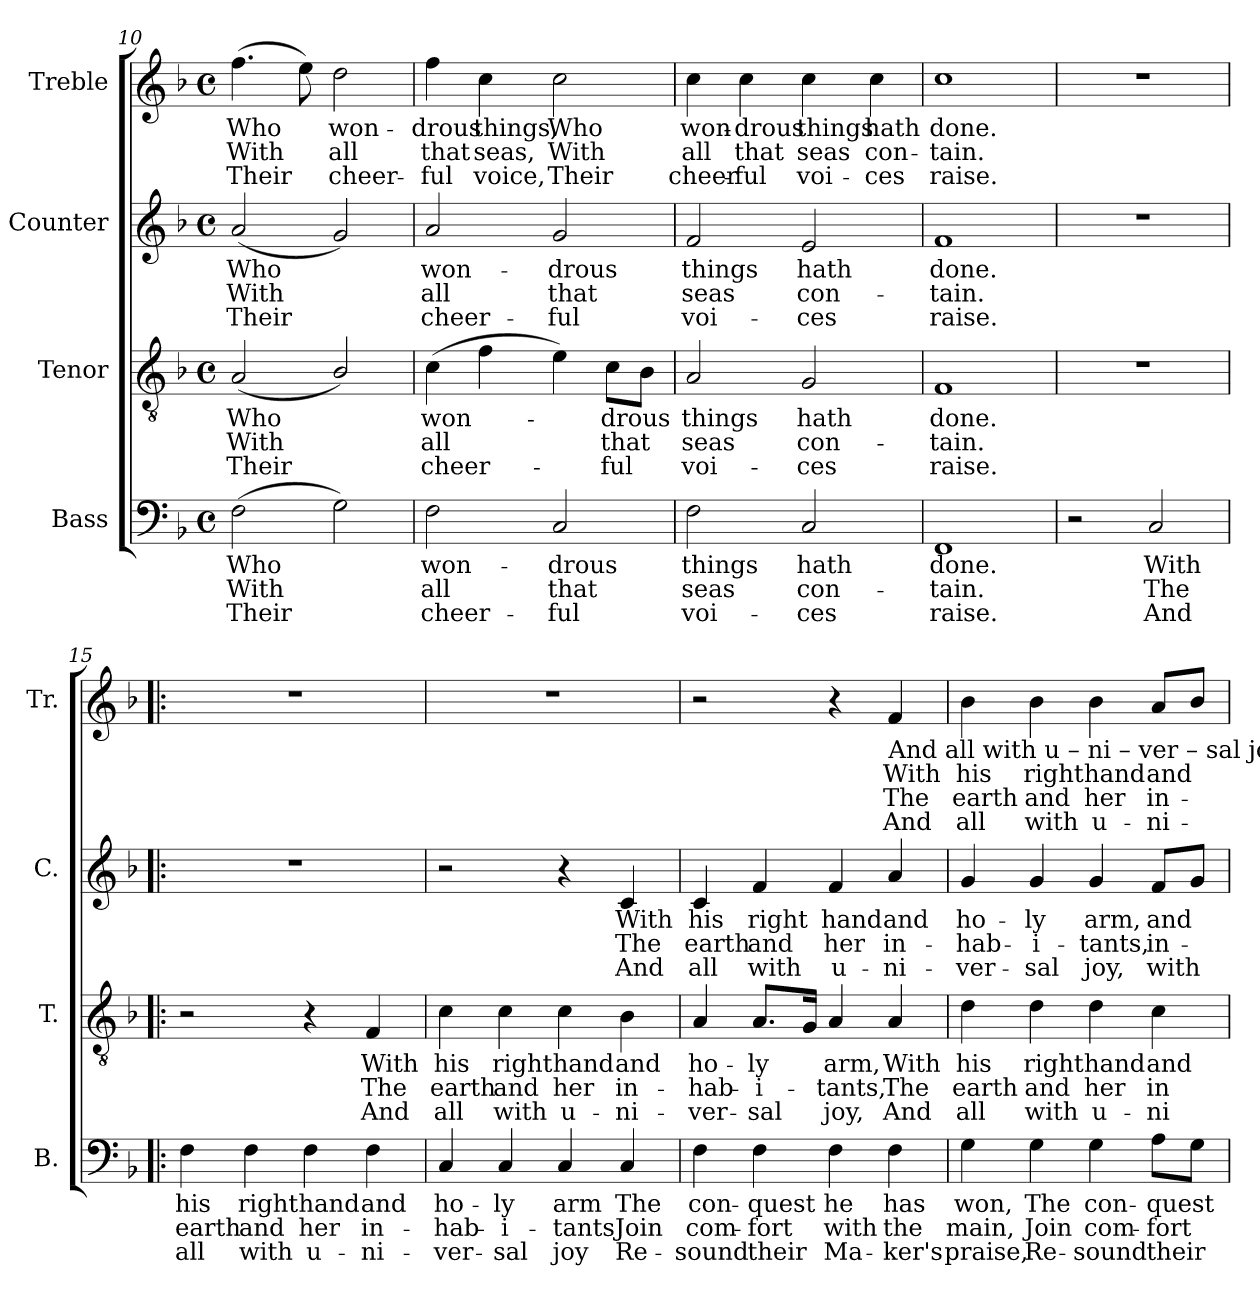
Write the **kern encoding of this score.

**kern	**text	**text	**text	**kern	**text	**text	**text	**kern	**text	**text	**text	**kern	**text	**text	**text
*part4	*part4	*part4	*part4	*part3	*part3	*part3	*part3	*part2	*part2	*part2	*part2	*part1	*part1	*part1	*part1
*staff4	*staff4	*staff4	*staff4	*staff3	*staff3	*staff3	*staff3	*staff2	*staff2	*staff2	*staff2	*staff1	*staff1	*staff1	*staff1
*I"Bass	*	*	*	*I"Tenor	*	*	*	*I"Counter	*	*	*	*I"Treble	*	*	*
*I'B.	*	*	*	*I'T.	*	*	*	*I'C.	*	*	*	*I'Tr.	*	*	*
*clefF4	*	*	*	*clefGv2	*	*	*	*clefG2	*	*	*	*clefG2	*	*	*
*k[b-]	*	*	*	*k[b-]	*	*	*	*k[b-]	*	*	*	*k[b-]	*	*	*
*M4/4	*	*	*	*M4/4	*	*	*	*M4/4	*	*	*	*M4/4	*	*	*
*met(c)	*	*	*	*met(c)	*	*	*	*met(c)	*	*	*	*met(c)	*	*	*
=10	=10	=10	=10	=10	=10	=10	=10	=10	=10	=10	=10	=10	=10	=10	=10
(2F\	Who	With	Their	(2A/	Who	With	Their	(2a/	Who	With	Their	(4.ff\	Who	With	Their
.	.	.	.	.	.	.	.	.	.	.	.	8ee\)	.	.	.
2G\)	.	.	.	2B-/)	.	.	.	2g/)	.	.	.	2dd\	won-	all	cheer-
=11	=11	=11	=11	=11	=11	=11	=11	=11	=11	=11	=11	=11	=11	=11	=11
2F\	won-	all	cheer-	(4c\	won-	all	cheer-	2a/	won-	all	cheer-	4ff\	-drous	that	-ful
.	.	.	.	4f\	.	.	.	.	.	.	.	4cc\	things,	seas,	voice,
2C/	-drous	that	-ful	4e\)	.	.	.	2g/	-drous	that	-ful	2cc\	Who	With	Their
.	.	.	.	8c\L	-drous	that	-ful	.	.	.	.	.	.	.	.
.	.	.	.	8B-\J	.	.	.	.	.	.	.	.	.	.	.
=12	=12	=12	=12	=12	=12	=12	=12	=12	=12	=12	=12	=12	=12	=12	=12
2F\	things	seas	voi-	2A/	things	seas	voi-	2f/	things	seas	voi-	4cc\	won-	all	cheer-
.	.	.	.	.	.	.	.	.	.	.	.	4cc\	-drous	that	-ful
2C/	hath	con-	-ces	2G/	hath	con-	-ces	2e/	hath	con-	-ces	4cc\	things	seas	voi-
.	.	.	.	.	.	.	.	.	.	.	.	4cc\	hath	con-	-ces
=13	=13	=13	=13	=13	=13	=13	=13	=13	=13	=13	=13	=13	=13	=13	=13
1FF	done.	-tain.	raise.	1F	done.	-tain.	raise.	1f	done.	-tain.	raise.	1cc	done.	-tain.	raise.
=14	=14	=14	=14	=14	=14	=14	=14	=14	=14	=14	=14	=14	=14	=14	=14
2r	.	.	.	1r	.	.	.	1r	.	.	.	1r	.	.	.
2C/	With	The	And	.	.	.	.	.	.	.	.	.	.	.	.
!!LO:LB:g=z
=15!|:	=15!|:	=15!|:	=15!|:	=15!|:	=15!|:	=15!|:	=15!|:	=15!|:	=15!|:	=15!|:	=15!|:	=15!|:	=15!|:	=15!|:	=15!|:
4F\	his	earth	all	2r	.	.	.	1r	.	.	.	1r	.	.	.
4F\	right	and	with	.	.	.	.	.	.	.	.	.	.	.	.
4F\	hand	her	u-	4r	.	.	.	.	.	.	.	.	.	.	.
4F\	and	in-	-ni-	4F/	With	The	And	.	.	.	.	.	.	.	.
=16	=16	=16	=16	=16	=16	=16	=16	=16	=16	=16	=16	=16	=16	=16	=16
4C/	ho-	-hab-	-ver-	4c\	his	earth	all	2r	.	.	.	1r	.	.	.
4C/	-ly	-i-	-sal	4c\	right	and	with	.	.	.	.	.	.	.	.
4C/	arm	-tants	joy	4c\	hand	her	u-	4r	.	.	.	.	.	.	.
4C/	The	Join	Re-	4B-\	and	in-	-ni-	4c/	With	The	And	.	.	.	.
=17	=17	=17	=17	=17	=17	=17	=17	=17	=17	=17	=17	=17	=17	=17	=17
4F\	con-	com-	-sound	4A/	ho-	-hab-	-ver-	4c/	his	earth	all	2r	.	.	.
4F\	-quest	-fort	their	8.A/L	-ly	-i-	-sal	4f/	right	and	with	.	.	.	.
.	.	.	.	16G/Jk	.	.	.	.	.	.	.	.	.	.	.
4F\	he	with	Ma-	4A/	arm,	-tants,	joy,	4f/	hand	her	u-	4r	.	.	.
!	!	!	!	!	!	!	!	!	!	!	!	!LO:TX:b:t=And   all    with    u   –   ni  –  ver  – sal  joy,   with com  –      plete      joy.          Re – sound their,   Re –	!	!	!
4F\	has	the	-ker's	4A/	With	The	And	4a/	and	in-	-ni-	4f/	With	The	And
=18	=18	=18	=18	=18	=18	=18	=18	=18	=18	=18	=18	=18	=18	=18	=18
4G\	won,	main,	praise,	4d\	his	earth	all	4g/	ho-	-hab-	-ver-	4b-\	his	earth	all
4G\	The	Join	Re-	4d\	right	and	with	4g/	-ly	-i-	-sal	4b-\	right	and	with
4G\	con-	com-	-sound	4d\	hand	her	u-	4g/	arm,	-tants,	joy,	4b-\	hand	her	u-
8A\L	-quest	-fort	their	4c\	and	in-	-ni-	8f/L	and	in-	with	8a/L	and	in-	-ni-
8G\J	.	.	.	.	.	.	.	8g/J	.	.	.	8b-/J	.	.	.
=	=	=	=	=	=	=	=	=	=	=	=	=	=	=	=
*-	*-	*-	*-	*-	*-	*-	*-	*-	*-	*-	*-	*-	*-	*-	*-
